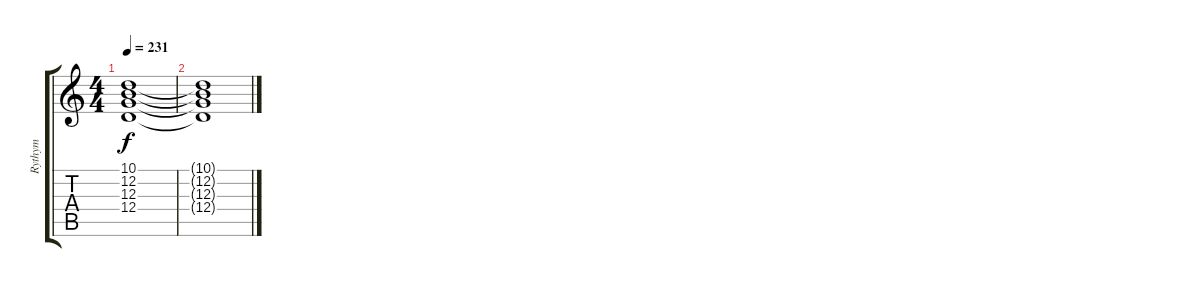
\track ("Rythym" "Rythym") {instrument acousticgrandpiano}
\staff {score tabs}
\tuning (E4 B3 G3 D3 A2 E2) {hide}
\ts (4 4)
\tempo 231
\clef g2
\ks c
(10.1 12.2 12.3 12.4).1{dy f} |
(10.1{t} 12.2{t} 12.3{t} 12.4{t}).1
